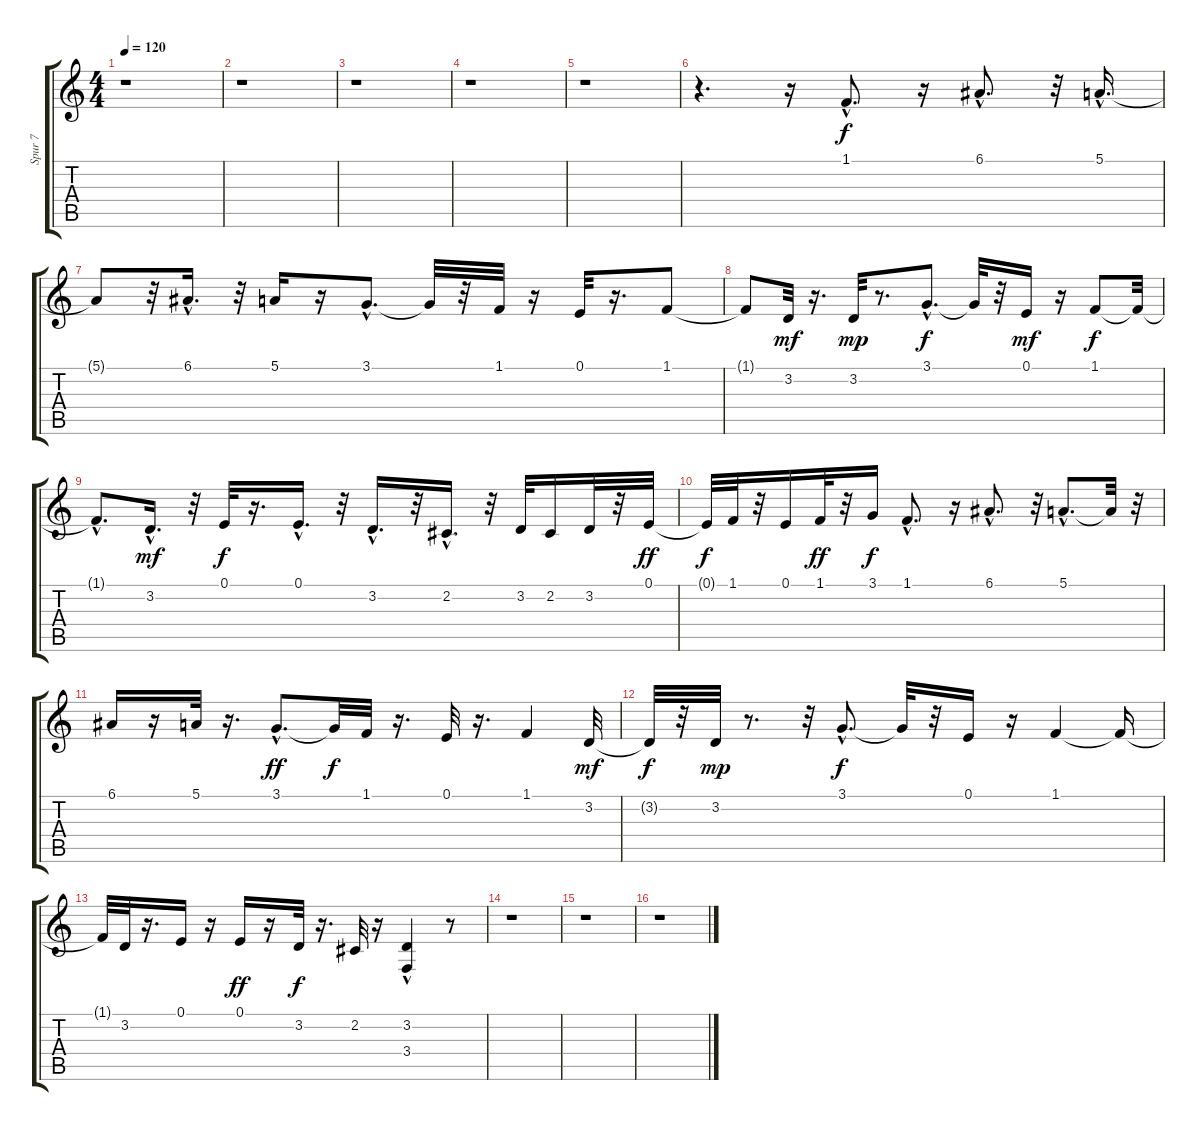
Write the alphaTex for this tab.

\track ("Spur 7" "Spur 7") {instrument marimba}
\staff {score tabs}
\tuning (E4 B3 G3 D3 A2 E2) {hide}
\ts (4 4)
\tempo 120
\clef g2
\ks c
r.1{dy f} |
r.1 |
r.1 |
r.1 |
r.1 |
r.4{d} r.16 1.1{hac}.8{d} r.16 6.1{hac}.8{d} r.32 5.1{hac}.16{d} |
5.1{t}.8 r.32 6.1{hac}.16{d} r.32 5.1.16 r.16 3.1{hac}.8{d} 3.1{t}.32 r.32 1.1.32 r.16 0.1.32 r.16{d} 1.1.8 |
1.1{t}.8 3.2.32{dy mf} r.16{d} 3.2.32{dy mp} r.8{d} 3.1{hac}.8{d dy f} 3.1{t}.32 r.32 0.1.16{dy mf} r.16 1.1.8{dy f} 1.1{t}.32 |
1.1{hac t}.8{d} 3.2{hac}.16{d dy mf} r.32 0.1.32{dy f} r.16{d} 0.1{hac}.16{d} r.32 3.2{hac}.16{d} r.32 2.2{hac}.16{d} r.32 3.2.32 2.2.16 3.2.32 r.32 0.1.32{dy ff} |
0.1{t}.32{dy f} 1.1.32 r.32 0.1.16 1.1.32{dy ff} r.32 3.1.16{dy f} 1.1{hac}.8{d} r.16 6.1{hac}.8{d} r.32 5.1{hac}.8{d} 5.1{t}.32 r.32 |
6.1.16 r.16 5.1.32 r.16{d} 3.1{hac}.8{d dy ff} 3.1{t}.32{dy f} 1.1.32 r.16{d} 0.1.32 r.16{d} 1.1.4 3.2.32{dy mf} |
3.2{t}.32{dy f} r.32 3.2.32{dy mp} r.8{d} r.32 3.1{hac}.8{d dy f} 3.1{t}.32 r.32 0.1.16 r.16 1.1.4 1.1{t}.16 |
1.1{t}.32 3.2.32 r.16{d} 0.1.16 r.16 0.1.16{dy ff} r.16 3.2.32{dy f} r.16{d} 2.2.32 r.16 (3.2{hac} 3.4).4 r.8 |
r.1 |
r.1 |
r.1
